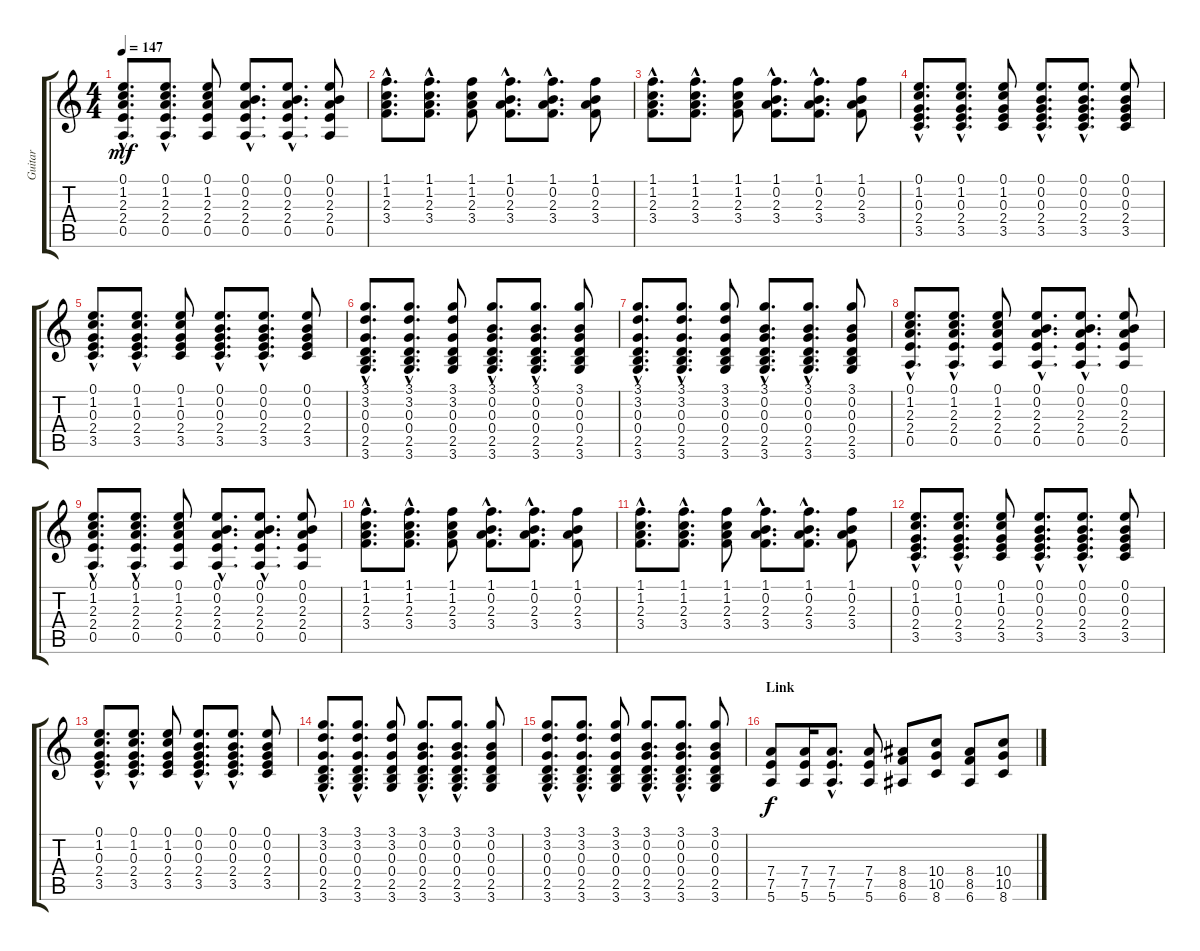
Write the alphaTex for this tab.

\track ("Guitar" "Guitar") {instrument distortionguitar}
\staff {score tabs}
\tuning (E4 B3 G3 D3 A2 E2) {hide}
\ts (4 4)
\tempo 147
\clef g2
\ks c
(0.1{hac} 1.2{hac} 2.3{hac} 2.4{hac} 0.5{hac}).8{d dy mf} (0.1{hac} 1.2{hac} 2.3{hac} 2.4{hac} 0.5{hac}).8{d} (0.1 1.2 2.3 2.4 0.5).8 (0.1{hac} 0.2{hac} 2.3{hac} 2.4{hac} 0.5{hac}).8{d} (0.1{hac} 0.2{hac} 2.3{hac} 2.4{hac} 0.5{hac}).8{d} (0.1 0.2 2.3 2.4 0.5).8 |
(1.1{hac} 1.2{hac} 2.3{hac} 3.4{hac}).8{d} (1.1{hac} 1.2{hac} 2.3{hac} 3.4{hac}).8{d} (1.1 1.2 2.3 3.4).8 (1.1{hac} 0.2{hac} 2.3{hac} 3.4{hac}).8{d} (1.1{hac} 0.2{hac} 2.3{hac} 3.4{hac}).8{d} (1.1 0.2 2.3 3.4).8 |
(1.1{hac} 1.2{hac} 2.3{hac} 3.4{hac}).8{d} (1.1{hac} 1.2{hac} 2.3{hac} 3.4{hac}).8{d} (1.1 1.2 2.3 3.4).8 (1.1{hac} 0.2{hac} 2.3{hac} 3.4{hac}).8{d} (1.1{hac} 0.2{hac} 2.3{hac} 3.4{hac}).8{d} (1.1 0.2 2.3 3.4).8 |
(0.1{hac} 1.2{hac} 0.3{hac} 2.4{hac} 3.5{hac}).8{d} (0.1{hac} 1.2{hac} 0.3{hac} 2.4{hac} 3.5{hac}).8{d} (0.1 1.2 0.3 2.4 3.5).8 (0.1{hac} 0.2{hac} 0.3{hac} 2.4{hac} 3.5{hac}).8{d} (0.1{hac} 0.2{hac} 0.3{hac} 2.4{hac} 3.5{hac}).8{d} (0.1 0.2 0.3 2.4 3.5).8 |
(0.1{hac} 1.2{hac} 0.3{hac} 2.4{hac} 3.5{hac}).8{d} (0.1{hac} 1.2{hac} 0.3{hac} 2.4{hac} 3.5{hac}).8{d} (0.1 1.2 0.3 2.4 3.5).8 (0.1{hac} 0.2{hac} 0.3{hac} 2.4{hac} 3.5{hac}).8{d} (0.1{hac} 0.2{hac} 0.3{hac} 2.4{hac} 3.5{hac}).8{d} (0.1 0.2 0.3 2.4 3.5).8 |
(3.1{hac} 3.2{hac} 0.3{hac} 0.4{hac} 2.5{hac} 3.6{hac}).8{d} (3.1{hac} 3.2{hac} 0.3{hac} 0.4{hac} 2.5{hac} 3.6{hac}).8{d} (3.1 3.2 0.3 0.4 2.5 3.6).8 (3.1{hac} 0.2{hac} 0.3{hac} 0.4{hac} 2.5{hac} 3.6{hac}).8{d} (3.1{hac} 0.2{hac} 0.3{hac} 0.4{hac} 2.5{hac} 3.6{hac}).8{d} (3.1 0.2 0.3 0.4 2.5 3.6).8 |
(3.1{hac} 3.2{hac} 0.3{hac} 0.4{hac} 2.5{hac} 3.6{hac}).8{d} (3.1{hac} 3.2{hac} 0.3{hac} 0.4{hac} 2.5{hac} 3.6{hac}).8{d} (3.1 3.2 0.3 0.4 2.5 3.6).8 (3.1{hac} 0.2{hac} 0.3{hac} 0.4{hac} 2.5{hac} 3.6{hac}).8{d} (3.1{hac} 0.2{hac} 0.3{hac} 0.4{hac} 2.5{hac} 3.6{hac}).8{d} (3.1 0.2 0.3 0.4 2.5 3.6).8 |
(0.1{hac} 1.2{hac} 2.3{hac} 2.4{hac} 0.5{hac}).8{d instrument overdrivenguitar} (0.1{hac} 1.2{hac} 2.3{hac} 2.4{hac} 0.5{hac}).8{d} (0.1 1.2 2.3 2.4 0.5).8 (0.1{hac} 0.2{hac} 2.3{hac} 2.4{hac} 0.5{hac}).8{d} (0.1{hac} 0.2{hac} 2.3{hac} 2.4{hac} 0.5{hac}).8{d} (0.1 0.2 2.3 2.4 0.5).8 |
(0.1{hac} 1.2{hac} 2.3{hac} 2.4{hac} 0.5{hac}).8{d} (0.1{hac} 1.2{hac} 2.3{hac} 2.4{hac} 0.5{hac}).8{d} (0.1 1.2 2.3 2.4 0.5).8 (0.1{hac} 0.2{hac} 2.3{hac} 2.4{hac} 0.5{hac}).8{d} (0.1{hac} 0.2{hac} 2.3{hac} 2.4{hac} 0.5{hac}).8{d} (0.1 0.2 2.3 2.4 0.5).8 |
(1.1{hac} 1.2{hac} 2.3{hac} 3.4{hac}).8{d} (1.1{hac} 1.2{hac} 2.3{hac} 3.4{hac}).8{d} (1.1 1.2 2.3 3.4).8 (1.1{hac} 0.2{hac} 2.3{hac} 3.4{hac}).8{d} (1.1{hac} 0.2{hac} 2.3{hac} 3.4{hac}).8{d} (1.1 0.2 2.3 3.4).8 |
(1.1{hac} 1.2{hac} 2.3{hac} 3.4{hac}).8{d} (1.1{hac} 1.2{hac} 2.3{hac} 3.4{hac}).8{d} (1.1 1.2 2.3 3.4).8 (1.1{hac} 0.2{hac} 2.3{hac} 3.4{hac}).8{d} (1.1{hac} 0.2{hac} 2.3{hac} 3.4{hac}).8{d} (1.1 0.2 2.3 3.4).8 |
(0.1{hac} 1.2{hac} 0.3{hac} 2.4{hac} 3.5{hac}).8{d} (0.1{hac} 1.2{hac} 0.3{hac} 2.4{hac} 3.5{hac}).8{d} (0.1 1.2 0.3 2.4 3.5).8 (0.1{hac} 0.2{hac} 0.3{hac} 2.4{hac} 3.5{hac}).8{d} (0.1{hac} 0.2{hac} 0.3{hac} 2.4{hac} 3.5{hac}).8{d} (0.1 0.2 0.3 2.4 3.5).8 |
(0.1{hac} 1.2{hac} 0.3{hac} 2.4{hac} 3.5{hac}).8{d} (0.1{hac} 1.2{hac} 0.3{hac} 2.4{hac} 3.5{hac}).8{d} (0.1 1.2 0.3 2.4 3.5).8 (0.1{hac} 0.2{hac} 0.3{hac} 2.4{hac} 3.5{hac}).8{d} (0.1{hac} 0.2{hac} 0.3{hac} 2.4{hac} 3.5{hac}).8{d} (0.1 0.2 0.3 2.4 3.5).8 |
(3.1{hac} 3.2{hac} 0.3{hac} 0.4{hac} 2.5{hac} 3.6{hac}).8{d} (3.1{hac} 3.2{hac} 0.3{hac} 0.4{hac} 2.5{hac} 3.6{hac}).8{d} (3.1 3.2 0.3 0.4 2.5 3.6).8 (3.1{hac} 0.2{hac} 0.3{hac} 0.4{hac} 2.5{hac} 3.6{hac}).8{d} (3.1{hac} 0.2{hac} 0.3{hac} 0.4{hac} 2.5{hac} 3.6{hac}).8{d} (3.1 0.2 0.3 0.4 2.5 3.6).8 |
(3.1{hac} 3.2{hac} 0.3{hac} 0.4{hac} 2.5{hac} 3.6{hac}).8{d} (3.1{hac} 3.2{hac} 0.3{hac} 0.4{hac} 2.5{hac} 3.6{hac}).8{d} (3.1 3.2 0.3 0.4 2.5 3.6).8 (3.1{hac} 0.2{hac} 0.3{hac} 0.4{hac} 2.5{hac} 3.6{hac}).8{d} (3.1{hac} 0.2{hac} 0.3{hac} 0.4{hac} 2.5{hac} 3.6{hac}).8{d} (3.1 0.2 0.3 0.4 2.5 3.6).8 |
\section ("" "Link")
(7.4 7.5 5.6).8{dy f instrument distortionguitar} (7.4 7.5 5.6).16 (7.4{hac} 7.5{hac} 5.6{hac}).8{d} (7.4 7.5 5.6).8 (8.4 8.5 6.6).8 (10.4 10.5 8.6).8 (8.4 8.5 6.6).8 (10.4 10.5 8.6).8
